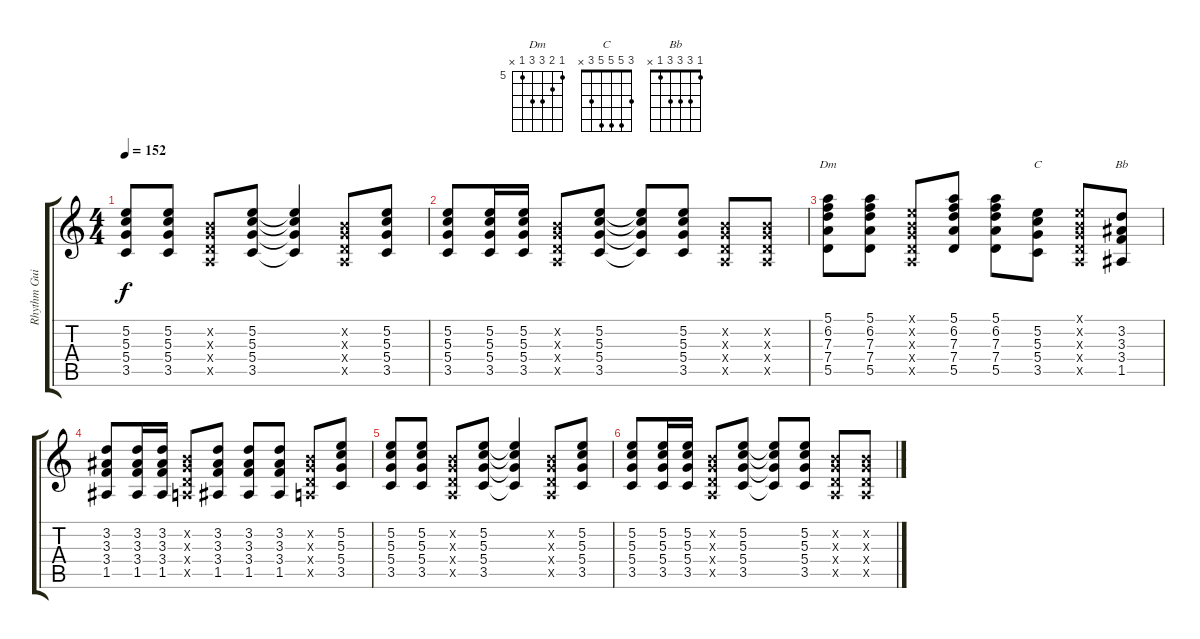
\track ("Rhythm Guitar" "Rhythm Gui") {instrument electricguitarjazz}
\staff {score tabs}
\tuning (E4 B3 G3 D3 A2 E2) {hide}
\chord ("Dm" 5 6 7 7 5 x) {firstfret 5}
\chord ("C" 3 5 5 5 3 x)
\chord ("Bb" 1 3 3 3 1 x)
\ts (4 4)
\tempo 152
\clef g2
\ks c
(5.2 5.3 5.4 3.5).8{dy f} (5.2 5.3 5.4 3.5).8 (0.2{x} 0.3{x} 0.4{x} 0.5{x}).8 (5.2 5.3 5.4 3.5).8 (5.2{t} 5.3{t} 5.4{t} 3.5{t}).4 (0.2{x} 0.3{x} 0.4{x} 0.5{x}).8 (5.2 5.3 5.4 3.5).8 |
(5.2 5.3 5.4 3.5).8 (5.2 5.3 5.4 3.5).16 (5.2 5.3 5.4 3.5).16 (0.2{x} 0.3{x} 0.4{x} 0.5{x}).8 (5.2 5.3 5.4 3.5).8 (5.2{t} 5.3{t} 5.4{t} 3.5{t}).8 (5.2 5.3 5.4 3.5).8 (0.2{x} 0.3{x} 0.4{x} 0.5{x}).8 (0.2{x} 0.3{x} 0.4{x} 0.5{x}).8 |
(5.1 6.2 7.3 7.4 5.5).8{ch "Dm"} (5.1 6.2 7.3 7.4 5.5).8 (0.1{x} 0.2{x} 0.3{x} 0.4{x} 0.5{x}).8 (5.1 6.2 7.3 7.4 5.5).8 (5.1 6.2 7.3 7.4 5.5).8 (5.2 5.3 5.4 3.5).8{ch "C"} (0.1{x} 0.2{x} 0.3{x} 0.4{x} 0.5{x}).8 (3.2 3.3 3.4 1.5).8{ch "Bb"} |
(3.2 3.3 3.4 1.5).8 (3.2 3.3 3.4 1.5).16 (3.2 3.3 3.4 1.5).16 (0.2{x} 0.3{x} 0.4{x} 0.5{x}).8 (3.2 3.3 3.4 1.5).8 (3.2 3.3 3.4 1.5).8 (3.2 3.3 3.4 1.5).8 (0.2{x} 0.3{x} 0.4{x} 0.5{x}).8 (5.2 5.3 5.4 3.5).8 |
(5.2 5.3 5.4 3.5).8 (5.2 5.3 5.4 3.5).8 (0.2{x} 0.3{x} 0.4{x} 0.5{x}).8 (5.2 5.3 5.4 3.5).8 (5.2{t} 5.3{t} 5.4{t} 3.5{t}).4 (0.2{x} 0.3{x} 0.4{x} 0.5{x}).8 (5.2 5.3 5.4 3.5).8 |
(5.2 5.3 5.4 3.5).8 (5.2 5.3 5.4 3.5).16 (5.2 5.3 5.4 3.5).16 (0.2{x} 0.3{x} 0.4{x} 0.5{x}).8 (5.2 5.3 5.4 3.5).8 (5.2{t} 5.3{t} 5.4{t} 3.5{t}).8 (5.2 5.3 5.4 3.5).8 (0.2{x} 0.3{x} 0.4{x} 0.5{x}).8 (0.2{x} 0.3{x} 0.4{x} 0.5{x}).8
